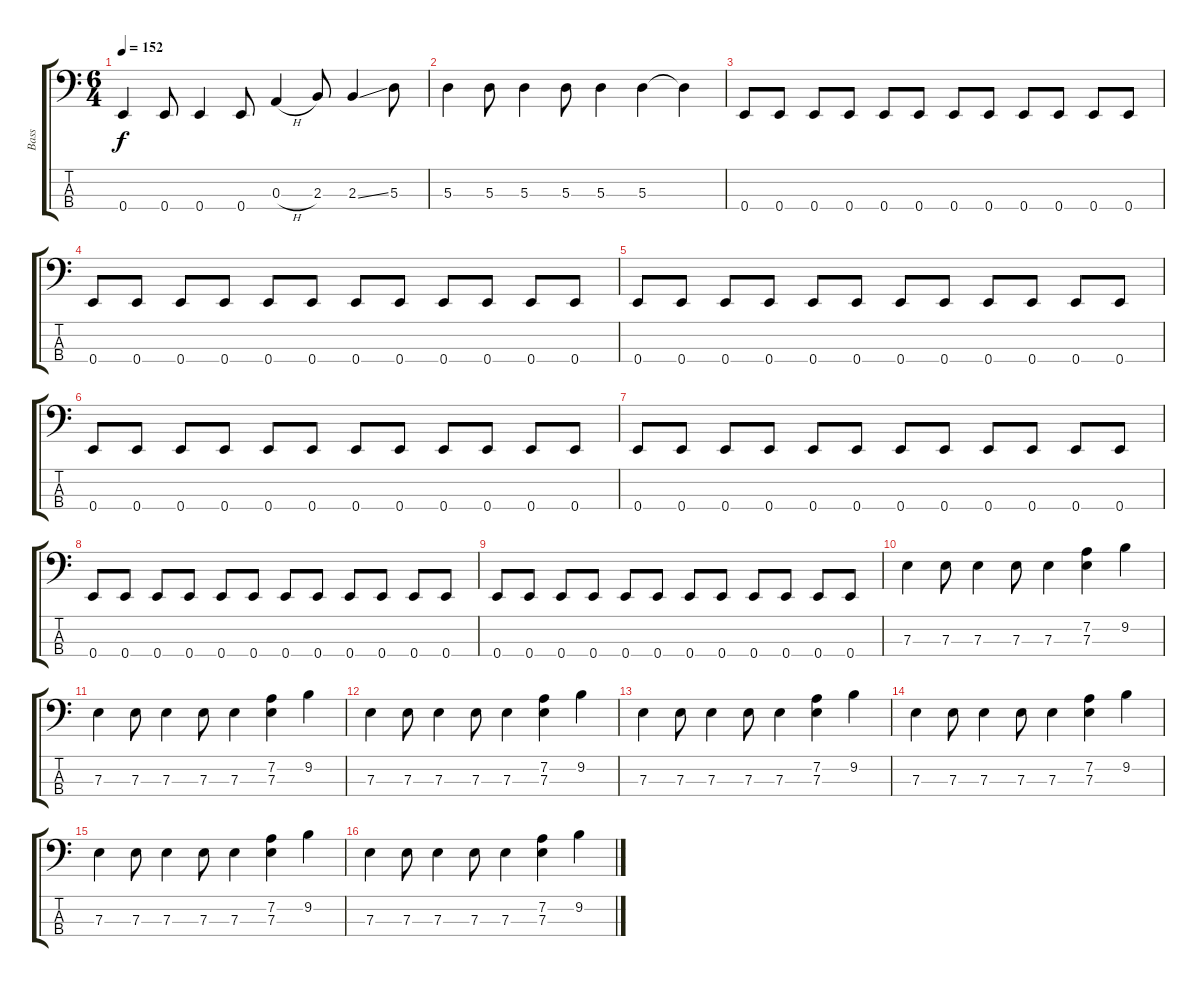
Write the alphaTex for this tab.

\track ("Bass" "Bass") {instrument electricbasspick}
\staff {score tabs}
\tuning (G2 D2 A1 E1) {hide}
\ts (6 4)
\tempo 152
\clef f4
\ks c
0.4.4{dy f} 0.4.8 0.4.4 0.4.8 0.3{h}.4 2.3.8 2.3{ss}.4 5.3.8 |
5.3.4 5.3.8 5.3.4 5.3.8 5.3.4 5.3.4 5.3{t}.4 |
0.4.8 0.4.8 0.4.8 0.4.8 0.4.8 0.4.8 0.4.8 0.4.8 0.4.8 0.4.8 0.4.8 0.4.8 |
0.4.8 0.4.8 0.4.8 0.4.8 0.4.8 0.4.8 0.4.8 0.4.8 0.4.8 0.4.8 0.4.8 0.4.8 |
0.4.8 0.4.8 0.4.8 0.4.8 0.4.8 0.4.8 0.4.8 0.4.8 0.4.8 0.4.8 0.4.8 0.4.8 |
0.4.8 0.4.8 0.4.8 0.4.8 0.4.8 0.4.8 0.4.8 0.4.8 0.4.8 0.4.8 0.4.8 0.4.8 |
0.4.8 0.4.8 0.4.8 0.4.8 0.4.8 0.4.8 0.4.8 0.4.8 0.4.8 0.4.8 0.4.8 0.4.8 |
0.4.8 0.4.8 0.4.8 0.4.8 0.4.8 0.4.8 0.4.8 0.4.8 0.4.8 0.4.8 0.4.8 0.4.8 |
0.4.8 0.4.8 0.4.8 0.4.8 0.4.8 0.4.8 0.4.8 0.4.8 0.4.8 0.4.8 0.4.8 0.4.8 |
7.3.4 7.3.8 7.3.4 7.3.8 7.3.4 (7.2 7.3).4 9.2.4 |
7.3.4 7.3.8 7.3.4 7.3.8 7.3.4 (7.2 7.3).4 9.2.4 |
7.3.4 7.3.8 7.3.4 7.3.8 7.3.4 (7.2 7.3).4 9.2.4 |
7.3.4 7.3.8 7.3.4 7.3.8 7.3.4 (7.2 7.3).4 9.2.4 |
7.3.4 7.3.8 7.3.4 7.3.8 7.3.4 (7.2 7.3).4 9.2.4 |
7.3.4 7.3.8 7.3.4 7.3.8 7.3.4 (7.2 7.3).4 9.2.4 |
7.3.4 7.3.8 7.3.4 7.3.8 7.3.4 (7.2 7.3).4 9.2.4
